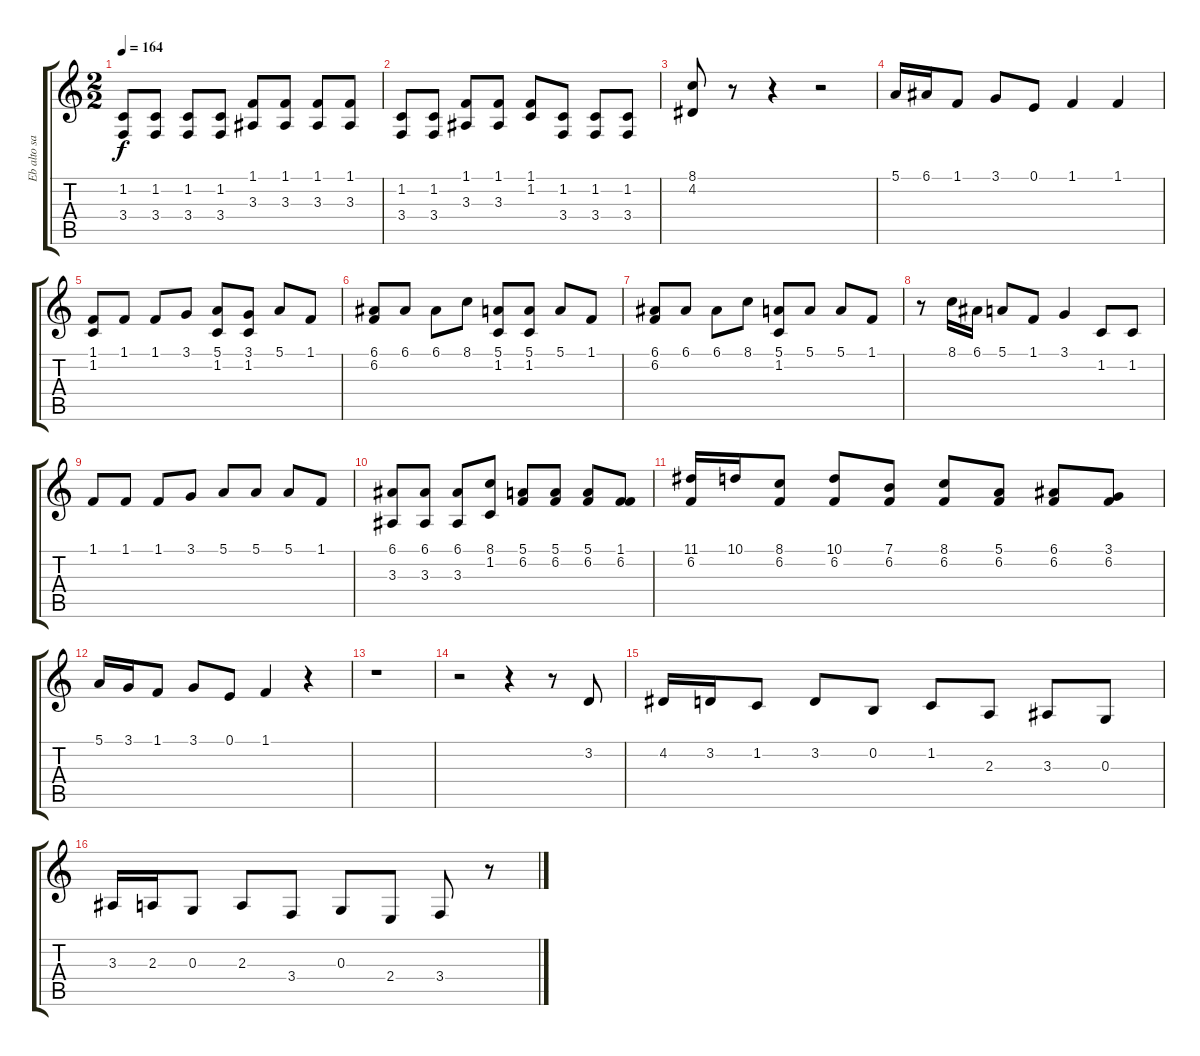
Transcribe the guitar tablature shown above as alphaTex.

\track ("Eb alto sax" "Eb alto sa") {instrument altosax}
\staff {score tabs}
\tuning (E4 B3 G3 D3 A2 E2) {hide}
\ts (2 2)
\tempo 164
\clef g2
\ks c
(1.2 3.4).8{dy f} (1.2 3.4).8 (1.2 3.4).8 (1.2 3.4).8 (1.1 3.3).8 (1.1 3.3).8 (1.1 3.3).8 (1.1 3.3).8 |
(1.2 3.4).8 (1.2 3.4).8 (1.1 3.3).8 (1.1 3.3).8 (1.1 1.2).8 (1.2 3.4).8 (1.2 3.4).8 (1.2 3.4).8 |
(8.1 4.2).8 r.8 r.4 r.2 |
5.1.16 6.1.16 1.1.8 3.1.8 0.1.8 1.1.4 1.1.4 |
(1.1 1.2).8 1.1.8 1.1.8 3.1.8 (5.1 1.2).8 (3.1 1.2).8 5.1.8 1.1.8 |
(6.1 6.2).8 6.1.8 6.1.8 8.1.8 (5.1 1.2).8 (5.1 1.2).8 5.1.8 1.1.8 |
(6.1 6.2).8 6.1.8 6.1.8 8.1.8 (5.1 1.2).8 5.1.8 5.1.8 1.1.8 |
r.8 8.1.16 6.1.16 5.1.8 1.1.8 3.1.4 1.2.8 1.2.8 |
1.1.8 1.1.8 1.1.8 3.1.8 5.1.8 5.1.8 5.1.8 1.1.8 |
(6.1 3.3).8 (6.1 3.3).8 (6.1 3.3).8 (8.1 1.2).8 (5.1 6.2).8 (5.1 6.2).8 (5.1 6.2).8 (1.1 6.2).8 |
(11.1 6.2).16 10.1.16 (8.1 6.2).8 (10.1 6.2).8 (7.1 6.2).8 (8.1 6.2).8 (5.1 6.2).8 (6.1 6.2).8 (3.1 6.2).8 |
5.1.16 3.1.16 1.1.8 3.1.8 0.1.8 1.1.4 r.4 |
r.1 |
r.2 r.4 r.8 3.2.8 |
4.2.16 3.2.16 1.2.8 3.2.8 0.2.8 1.2.8 2.3.8 3.3.8 0.3.8 |
3.3.16 2.3.16 0.3.8 2.3.8 3.4.8 0.3.8 2.4.8 3.4.8 r.8
